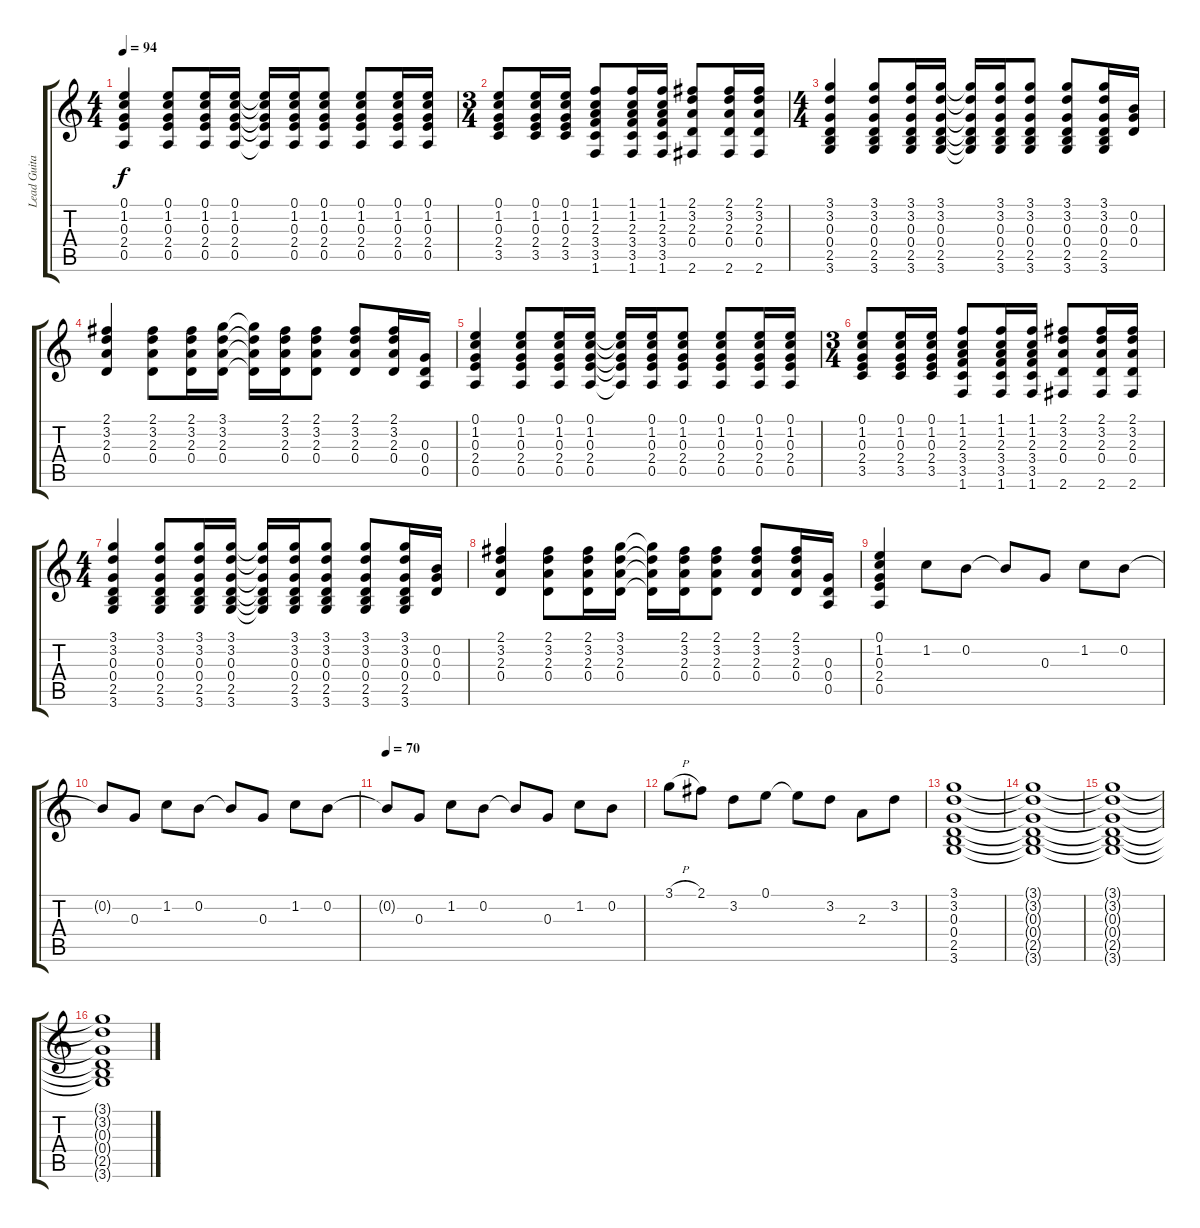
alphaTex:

\track ("Lead Guitar" "Lead Guita") {instrument overdrivenguitar}
\staff {score tabs}
\tuning (E4 B3 G3 D3 A2 E2) {hide}
\ts (4 4)
\tempo 94
\clef g2
\ks c
(0.1 1.2 0.3 2.4 0.5).4{dy f} (0.1 1.2 0.3 2.4 0.5).8 (0.1 1.2 0.3 2.4 0.5).16 (0.1 1.2 0.3 2.4 0.5).16 (0.1{t} 1.2{t} 0.3{t} 2.4{t} 0.5{t}).16 (0.1 1.2 0.3 2.4 0.5).16 (0.1 1.2 0.3 2.4 0.5).8 (0.1 1.2 0.3 2.4 0.5).8 (0.1 1.2 0.3 2.4 0.5).16 (0.1 1.2 0.3 2.4 0.5).16 |
\ts (3 4)
(0.1 1.2 0.3 2.4 3.5).8 (0.1 1.2 0.3 2.4 3.5).16 (0.1 1.2 0.3 2.4 3.5).16 (1.1 1.2 2.3 3.4 3.5 1.6).8 (1.1 1.2 2.3 3.4 3.5 1.6).16 (1.1 1.2 2.3 3.4 3.5 1.6).16 (2.1 3.2 2.3 0.4 2.6).8 (2.1 3.2 2.3 0.4 2.6).16 (2.1 3.2 2.3 0.4 2.6).16 |
\ts (4 4)
(3.1 3.2 0.3 0.4 2.5 3.6).4 (3.1 3.2 0.3 0.4 2.5 3.6).8 (3.1 3.2 0.3 0.4 2.5 3.6).16 (3.1 3.2 0.3 0.4 2.5 3.6).16 (3.1{t} 3.2{t} 0.3{t} 0.4{t} 2.5{t} 3.6{t}).16 (3.1 3.2 0.3 0.4 2.5 3.6).16 (3.1 3.2 0.3 0.4 2.5 3.6).8 (3.1 3.2 0.3 0.4 2.5 3.6).8 (3.1 3.2 0.3 0.4 2.5 3.6).16 (0.2 0.3 0.4).16 |
(2.1 3.2 2.3 0.4).4 (2.1 3.2 2.3 0.4).8 (2.1 3.2 2.3 0.4).16 (3.1 3.2 2.3 0.4).16 (3.1{t} 3.2{t} 2.3{t} 0.4{t}).16 (2.1 3.2 2.3 0.4).16 (2.1 3.2 2.3 0.4).8 (2.1 3.2 2.3 0.4).8 (2.1 3.2 2.3 0.4).16 (0.3 0.4 0.5).16 |
(0.1 1.2 0.3 2.4 0.5).4 (0.1 1.2 0.3 2.4 0.5).8 (0.1 1.2 0.3 2.4 0.5).16 (0.1 1.2 0.3 2.4 0.5).16 (0.1{t} 1.2{t} 0.3{t} 2.4{t} 0.5{t}).16 (0.1 1.2 0.3 2.4 0.5).16 (0.1 1.2 0.3 2.4 0.5).8 (0.1 1.2 0.3 2.4 0.5).8 (0.1 1.2 0.3 2.4 0.5).16 (0.1 1.2 0.3 2.4 0.5).16 |
\ts (3 4)
(0.1 1.2 0.3 2.4 3.5).8 (0.1 1.2 0.3 2.4 3.5).16 (0.1 1.2 0.3 2.4 3.5).16 (1.1 1.2 2.3 3.4 3.5 1.6).8 (1.1 1.2 2.3 3.4 3.5 1.6).16 (1.1 1.2 2.3 3.4 3.5 1.6).16 (2.1 3.2 2.3 0.4 2.6).8 (2.1 3.2 2.3 0.4 2.6).16 (2.1 3.2 2.3 0.4 2.6).16 |
\ts (4 4)
(3.1 3.2 0.3 0.4 2.5 3.6).4 (3.1 3.2 0.3 0.4 2.5 3.6).8 (3.1 3.2 0.3 0.4 2.5 3.6).16 (3.1 3.2 0.3 0.4 2.5 3.6).16 (3.1{t} 3.2{t} 0.3{t} 0.4{t} 2.5{t} 3.6{t}).16 (3.1 3.2 0.3 0.4 2.5 3.6).16 (3.1 3.2 0.3 0.4 2.5 3.6).8 (3.1 3.2 0.3 0.4 2.5 3.6).8 (3.1 3.2 0.3 0.4 2.5 3.6).16 (0.2 0.3 0.4).16 |
(2.1 3.2 2.3 0.4).4 (2.1 3.2 2.3 0.4).8 (2.1 3.2 2.3 0.4).16 (3.1 3.2 2.3 0.4).16 (3.1{t} 3.2{t} 2.3{t} 0.4{t}).16 (2.1 3.2 2.3 0.4).16 (2.1 3.2 2.3 0.4).8 (2.1 3.2 2.3 0.4).8 (2.1 3.2 2.3 0.4).16 (0.3 0.4 0.5).16 |
(0.1 1.2 0.3 2.4 0.5).4 1.2.8{volume 14} 0.2.8 0.2{t}.8 0.3.8 1.2.8 0.2.8 |
0.2{t}.8{volume 14} 0.3.8 1.2.8 0.2.8 0.2{t}.8 0.3.8 1.2.8 0.2.8 |
\tempo 70
0.2{t}.8{volume 14} 0.3.8 1.2.8 0.2.8 0.2{t}.8 0.3.8 1.2.8 0.2.8 |
3.1{h}.8{volume 14} 2.1.8 3.2.8 0.1.8 0.1{t}.8 3.2.8 2.3.8 3.2.8 |
(3.1 3.2 0.3 0.4 2.5 3.6).1{volume 0} |
(3.1{t} 3.2{t} 0.3{t} 0.4{t} 2.5{t} 3.6{t}).1 |
(3.1{t} 3.2{t} 0.3{t} 0.4{t} 2.5{t} 3.6{t}).1 |
(3.1{t} 3.2{t} 0.3{t} 0.4{t} 2.5{t} 3.6{t}).1
